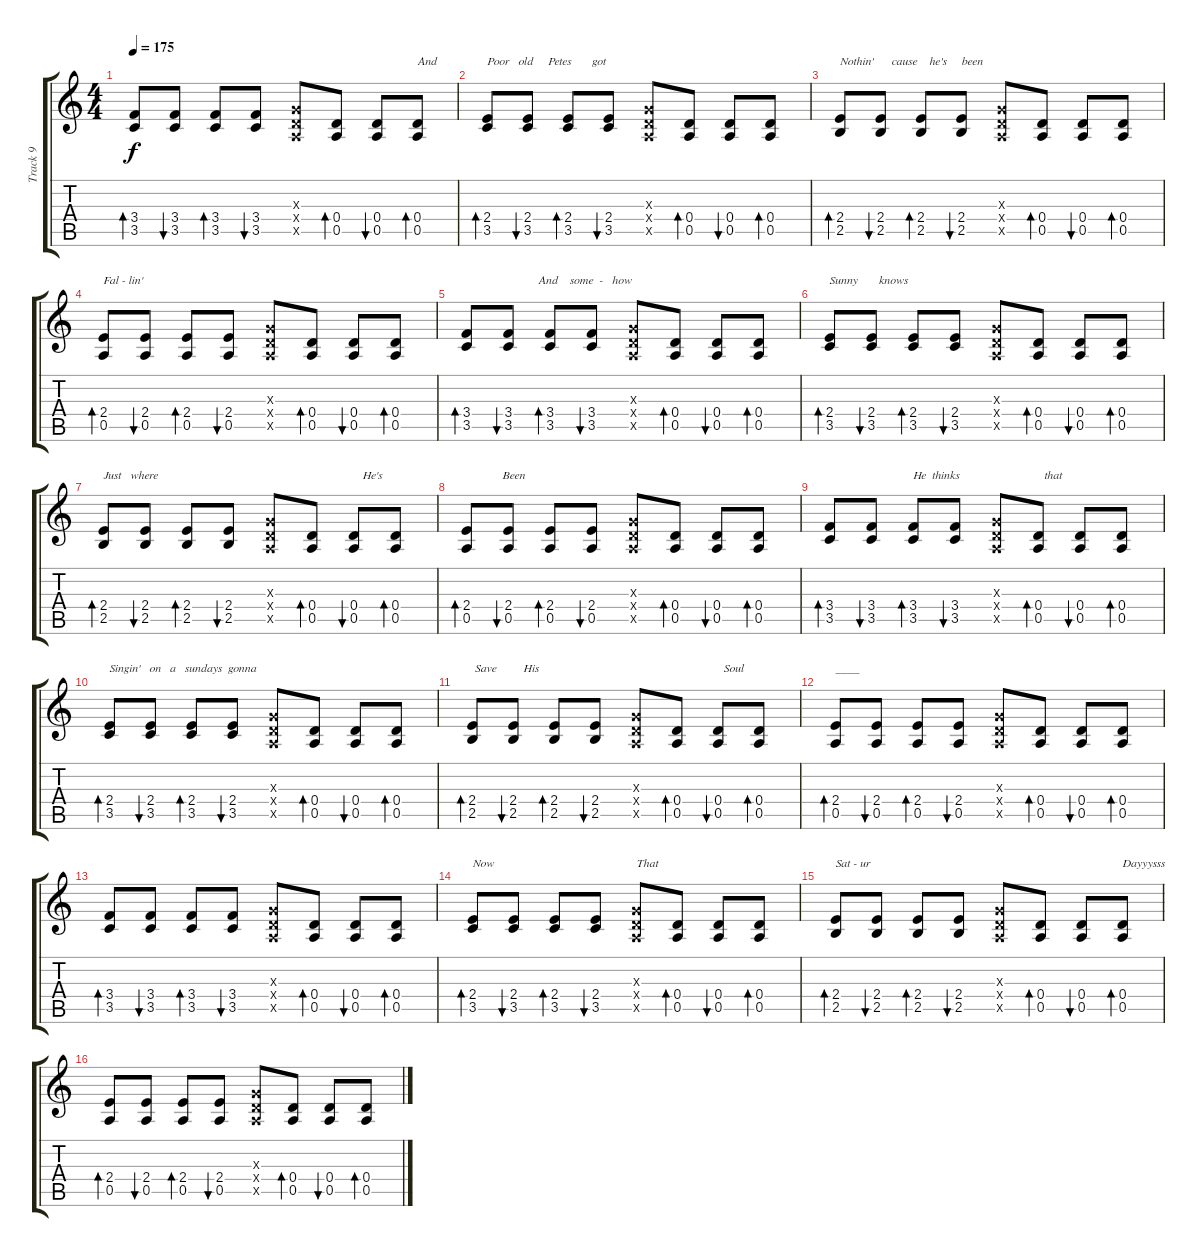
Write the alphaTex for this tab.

\track ("Track 9" "Track 9") {instrument acousticguitarsteel}
\staff {score tabs}
\tuning (E4 B3 G3 D3 A2 E2) {hide}
\ts (4 4)
\tempo 175
\clef g2
\ks c
(3.4 3.5).8{bd 120 dy f} (3.4 3.5).8{bu 120} (3.4 3.5).8{bd 120} (3.4 3.5).8{bu 120} (0.3{x} 0.4{x} 0.5{x}).8 (0.4 0.5).8{bd 120} (0.4 0.5).8{bu 120} (0.4 0.5).8{bd 120 txt "And"} |
(2.4 3.5).8{bd 120 txt "Poor   old     Petes       got"} (2.4 3.5).8{bu 120} (2.4 3.5).8{bd 120} (2.4 3.5).8{bu 120} (0.3{x} 0.4{x} 0.5{x}).8 (0.4 0.5).8{bd 120} (0.4 0.5).8{bu 120} (0.4 0.5).8{bd 120} |
(2.4 2.5).8{bd 120 txt "Nothin'      cause    he's     been"} (2.4 2.5).8{bu 120} (2.4 2.5).8{bd 120} (2.4 2.5).8{bu 120} (0.3{x} 0.4{x} 0.5{x}).8 (0.4 0.5).8{bd 120} (0.4 0.5).8{bu 120} (0.4 0.5).8{bd 120} |
(2.4 0.5).8{bd 120 txt "Fal - lin'"} (2.4 0.5).8{bu 120} (2.4 0.5).8{bd 120} (2.4 0.5).8{bu 120} (0.3{x} 0.4{x} 0.5{x}).8 (0.4 0.5).8{bd 120} (0.4 0.5).8{bu 120} (0.4 0.5).8{bd 120} |
(3.4 3.5).8{bd 120} (3.4 3.5).8{bu 120 txt "          And    some  -   how "} (3.4 3.5).8{bd 120} (3.4 3.5).8{bu 120} (0.3{x} 0.4{x} 0.5{x}).8 (0.4 0.5).8{bd 120} (0.4 0.5).8{bu 120} (0.4 0.5).8{bd 120} |
(2.4 3.5).8{bd 120 txt "Sunny       knows"} (2.4 3.5).8{bu 120} (2.4 3.5).8{bd 120} (2.4 3.5).8{bu 120} (0.3{x} 0.4{x} 0.5{x}).8 (0.4 0.5).8{bd 120} (0.4 0.5).8{bu 120} (0.4 0.5).8{bd 120} |
(2.4 2.5).8{bd 120 txt "Just   where  "} (2.4 2.5).8{bu 120} (2.4 2.5).8{bd 120} (2.4 2.5).8{bu 120} (0.3{x} 0.4{x} 0.5{x}).8 (0.4 0.5).8{bd 120} (0.4 0.5).8{bu 120 txt "   He's "} (0.4 0.5).8{bd 120} |
(2.4 0.5).8{bd 120 txt "            Been"} (2.4 0.5).8{bu 120} (2.4 0.5).8{bd 120} (2.4 0.5).8{bu 120} (0.3{x} 0.4{x} 0.5{x}).8 (0.4 0.5).8{bd 120} (0.4 0.5).8{bu 120} (0.4 0.5).8{bd 120} |
(3.4 3.5).8{bd 120} (3.4 3.5).8{bu 120} (3.4 3.5).8{bd 120 txt "He  thinks"} (3.4 3.5).8{bu 120} (0.3{x} 0.4{x} 0.5{x}).8 (0.4 0.5).8{bd 120 txt "  that"} (0.4 0.5).8{bu 120} (0.4 0.5).8{bd 120} |
(2.4 3.5).8{bd 120 txt "Singin'   on   a   sundays  gonna"} (2.4 3.5).8{bu 120} (2.4 3.5).8{bd 120} (2.4 3.5).8{bu 120} (0.3{x} 0.4{x} 0.5{x}).8 (0.4 0.5).8{bd 120} (0.4 0.5).8{bu 120} (0.4 0.5).8{bd 120} |
(2.4 2.5).8{bd 120 txt " Save         His"} (2.4 2.5).8{bu 120} (2.4 2.5).8{bd 120} (2.4 2.5).8{bu 120} (0.3{x} 0.4{x} 0.5{x}).8 (0.4 0.5).8{bd 120} (0.4 0.5).8{bu 120 txt "  Soul"} (0.4 0.5).8{bd 120} |
(2.4 0.5).8{bd 120 txt "____"} (2.4 0.5).8{bu 120} (2.4 0.5).8{bd 120} (2.4 0.5).8{bu 120} (0.3{x} 0.4{x} 0.5{x}).8 (0.4 0.5).8{bd 120} (0.4 0.5).8{bu 120} (0.4 0.5).8{bd 120} |
(3.4 3.5).8{bd 120} (3.4 3.5).8{bu 120} (3.4 3.5).8{bd 120} (3.4 3.5).8{bu 120} (0.3{x} 0.4{x} 0.5{x}).8 (0.4 0.5).8{bd 120} (0.4 0.5).8{bu 120} (0.4 0.5).8{bd 120} |
(2.4 3.5).8{bd 120 txt "Now"} (2.4 3.5).8{bu 120} (2.4 3.5).8{bd 120} (2.4 3.5).8{bu 120} (0.3{x} 0.4{x} 0.5{x}).8{txt "That"} (0.4 0.5).8{bd 120} (0.4 0.5).8{bu 120} (0.4 0.5).8{bd 120} |
(2.4 2.5).8{bd 120 txt "Sat - ur "} (2.4 2.5).8{bu 120} (2.4 2.5).8{bd 120} (2.4 2.5).8{bu 120} (0.3{x} 0.4{x} 0.5{x}).8 (0.4 0.5).8{bd 120} (0.4 0.5).8{bu 120} (0.4 0.5).8{bd 120 txt "Dayyysss"} |
(2.4 0.5).8{bd 120} (2.4 0.5).8{bu 120} (2.4 0.5).8{bd 120} (2.4 0.5).8{bu 120} (0.3{x} 0.4{x} 0.5{x}).8 (0.4 0.5).8{bd 120} (0.4 0.5).8{bu 120} (0.4 0.5).8{bd 120}
